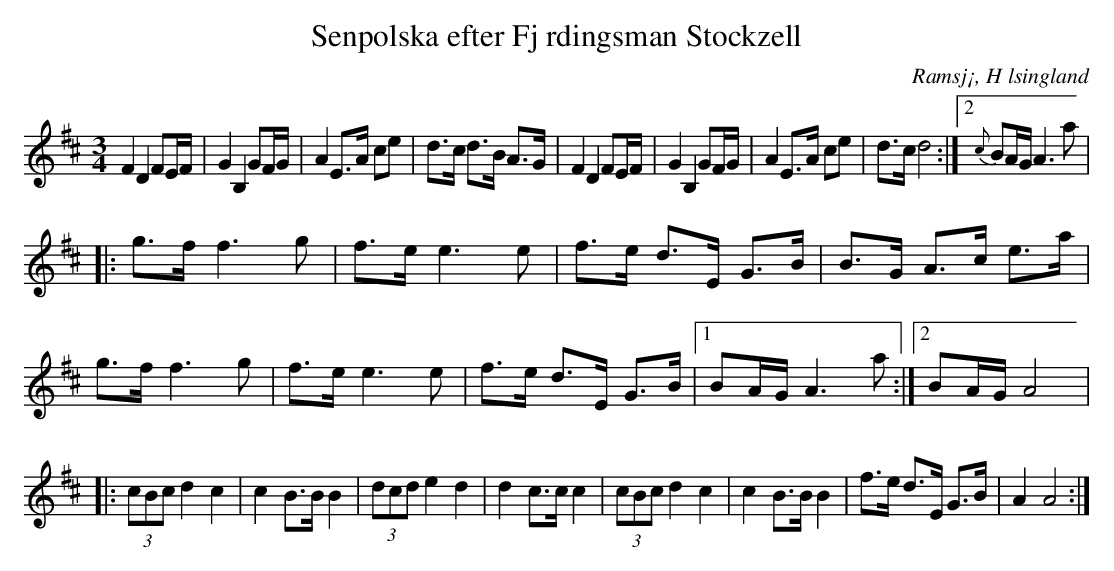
X:1
T: Senpolska efter Fj rdingsman Stockzell
O: Ramsj¡, H lsingland
M:3/4
L:1/8
K:D
F2 D2 FE/F/|G2 B,2 GF/G/|A2 E>A ce|d>c d>B A>G|F2 D2 FE/F/|G2 B,2 GF/G/|A2 E>A ce|d>c d4:|2{c}BA/G/ A2>a2|
|:g>f f2>g2|f>e e2>e2|f>e d>E G>B|B>G A>c e>a|g>f f2>g2|f>e e2>e2|f>e d>E G>B|1 BA/G/ A2>a2:|2 BA/G/ A4|
|:(3cBc d2 c2|c2 B>B B2|(3dcd e2 d2|d2 c>c c2|(3cBc d2 c2|c2 B>B B2|f>e d>E G>B|A2 A4:|
